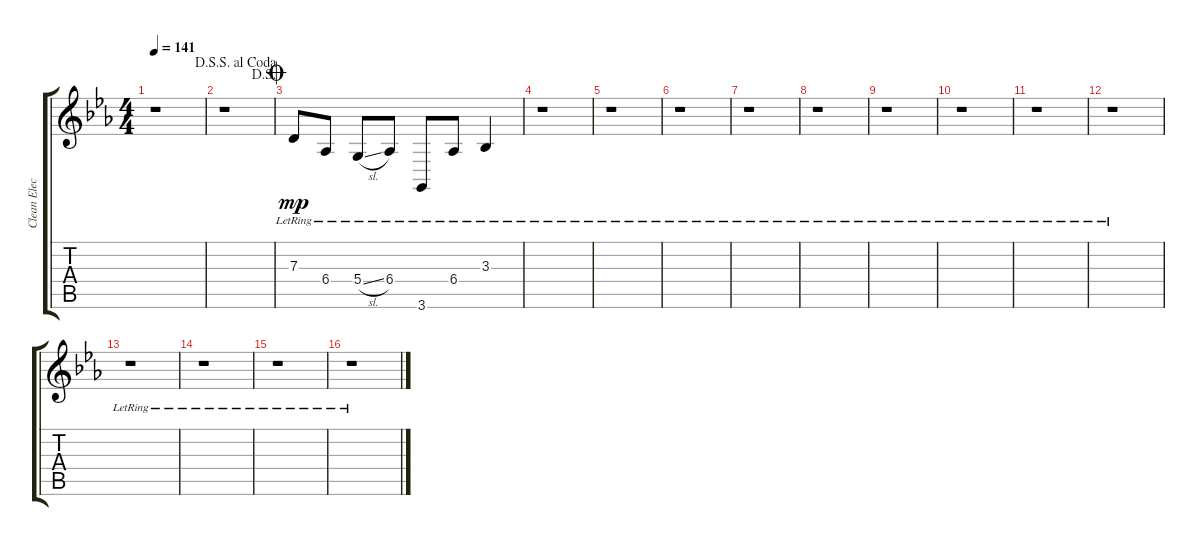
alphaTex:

\track ("Clean Elec. Guitar with Flanger" "Clean Elec") {instrument fx5brightness}
\staff {score tabs}
\tuning (E4 B3 G3 D3 A2 E2) {hide}
\ts (4 4)
\tempo 141
\clef g2
\ks eb
r.1{dy f} |
\jump dalsegno
\jump dalsegnosegnoalcoda
r.1 |
\jump coda
7.3{lr}.8{dy mp} 6.4{lr}.8 5.4{sl lr}.8 6.4{lr}.8 3.6{lr}.8 6.4{lr}.8 3.3{lr}.4 |
r.1 |
r.1 |
r.1 |
r.1 |
r.1 |
r.1 |
r.1 |
r.1 |
r.1 |
r.1 |
r.1 |
r.1 |
r.1
